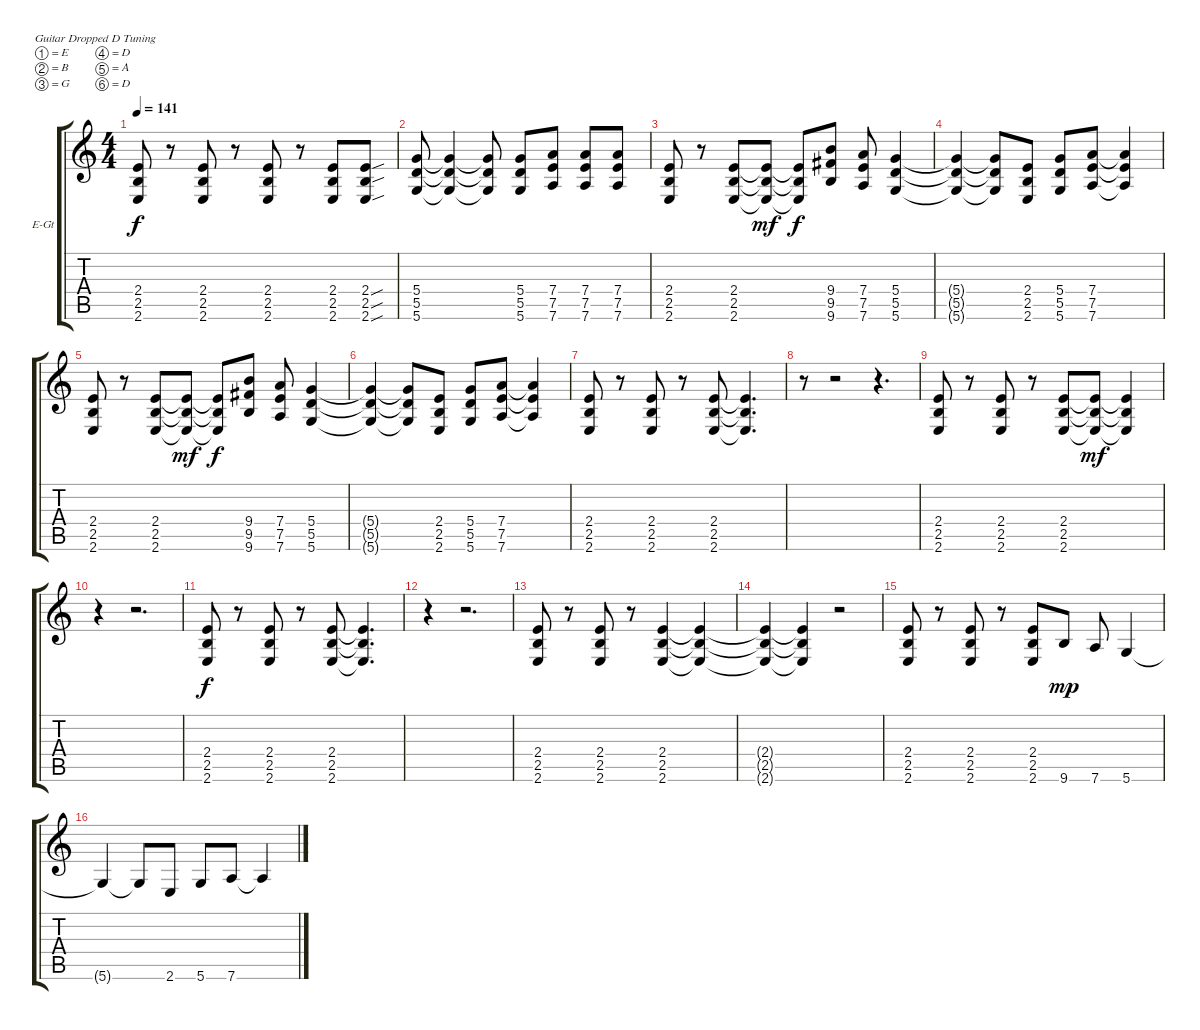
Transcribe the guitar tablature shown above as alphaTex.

\bracketExtendMode groupsimilarinstruments
\firstSystemTrackNameOrientation horizontal
\otherSystemsTrackNameOrientation horizontal
\track ("Electric Guitar" "E-Gt") {instrument distortionguitar}
\staff {score tabs}
\tuning (E4 B3 G3 D3 A2 D2)
\ts (4 4)
\tempo 141
\clef g2
\ks c
(2.4 2.5 2.6).8{dy f} r.8 (2.4 2.5 2.6).8 r.8 (2.4 2.5 2.6).8 r.8 (2.4 2.5 2.6).8 (2.4{sou} 2.5{sou} 2.6{sou}).8 |
(5.4 5.5 5.6).8 (5.4{t} 5.5{t} 5.6{t}).4 (5.4{t} 5.5{t} 5.6{t}).8 (5.4 5.5 5.6).8 (7.4 7.5 7.6).8 (7.4 7.5 7.6).8 (7.4 7.5 7.6).8 |
(2.4 2.5 2.6).8 r.8 (2.4 2.5 2.6).8 (2.4{t} 2.5{t} 2.6{t}).8{dy mf} (2.4{t} 2.5{t} 2.6{t}).8{dy f} (9.4 9.5 9.6).8 (7.4 7.5 7.6).8 (5.4 5.5 5.6).4 |
(5.4{t} 5.5{t} 5.6{t}).4 (5.4{t} 5.5{t} 5.6{t}).8 (2.4 2.5 2.6).8 (5.4 5.5 5.6).8 (7.4 7.5 7.6).8 (7.4{t} 7.5{t} 7.6{t}).4 |
(2.4 2.5 2.6).8 r.8 (2.4 2.5 2.6).8 (2.4{t} 2.5{t} 2.6{t}).8{dy mf} (2.4{t} 2.5{t} 2.6{t}).8{dy f} (9.4 9.5 9.6).8 (7.4 7.5 7.6).8 (5.4 5.5 5.6).4 |
(5.4{t} 5.5{t} 5.6{t}).4 (5.4{t} 5.5{t} 5.6{t}).8 (2.4 2.5 2.6).8 (5.4 5.5 5.6).8 (7.4 7.5 7.6).8 (7.4{t} 7.5{t} 7.6{t}).4 |
(2.4 2.5 2.6).8 r.8 (2.4 2.5 2.6).8 r.8 (2.4 2.5 2.6).8 (2.4{t} 2.5{t} 2.6{t}).4{d} |
r.8 r.2 r.4{d} |
(2.4 2.5 2.6).8 r.8 (2.4 2.5 2.6).8 r.8 (2.4 2.5 2.6).8 (2.6{t} 2.5{t} 2.4{t}).8{dy mf} (2.6{t} 2.5{t} 2.4{t}).4 |
r.4 r.2{d} |
(2.4 2.5 2.6).8{dy f} r.8 (2.4 2.5 2.6).8 r.8 (2.4 2.5 2.6).8 (2.4{t} 2.5{t} 2.6{t}).4{d} |
r.4 r.2{d} |
(2.4 2.5 2.6).8 r.8 (2.4 2.5 2.6).8 r.8 (2.4 2.5 2.6).4 (2.4{t} 2.5{t} 2.6{t}).4 |
(2.4{t} 2.5{t} 2.6{t}).4 (2.4{t} 2.5{t} 2.6{t}).4 r.2 |
(2.4 2.5 2.6).8 r.8 (2.4 2.5 2.6).8 r.8 (2.4 2.5 2.6).8 9.6.8{dy mp} 7.6.8 5.6.4 |
5.6{t}.4 5.6{t}.8 2.6.8 5.6.8 7.6.8 7.6{t}.4
